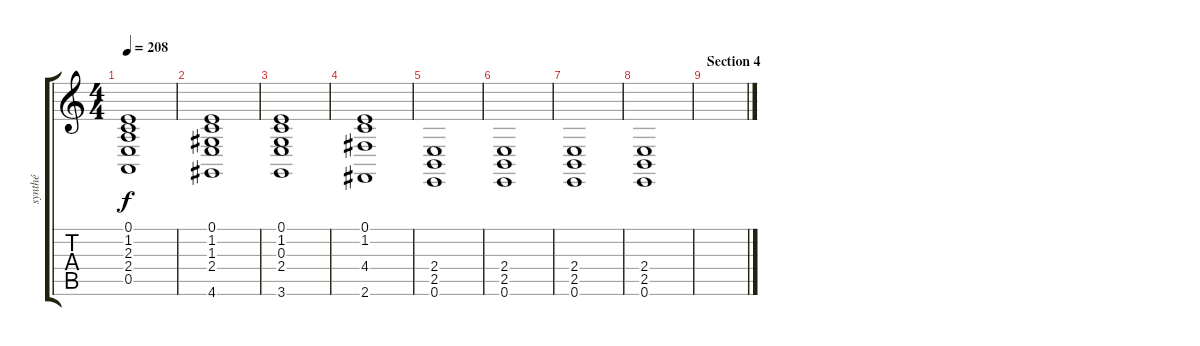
\track ("synthé" "synthé") {instrument drawbarorgan}
\staff {score tabs}
\tuning (E4 B3 G3 D3 A2 E2) {hide}
\ts (4 4)
\tempo 208
\clef g2
\ks c
(0.1 1.2 2.3 2.4 0.5).1{dy f} |
(0.1 1.2 1.3 2.4 4.6).1 |
(0.1 1.2 0.3 2.4 3.6).1 |
(0.1 1.2 4.4 2.6).1 |
(2.4 2.5 0.6).1 |
(2.4 2.5 0.6).1 |
(2.4 2.5 0.6).1 |
(2.4 2.5 0.6).1 |
\section ("" "Section 4")
